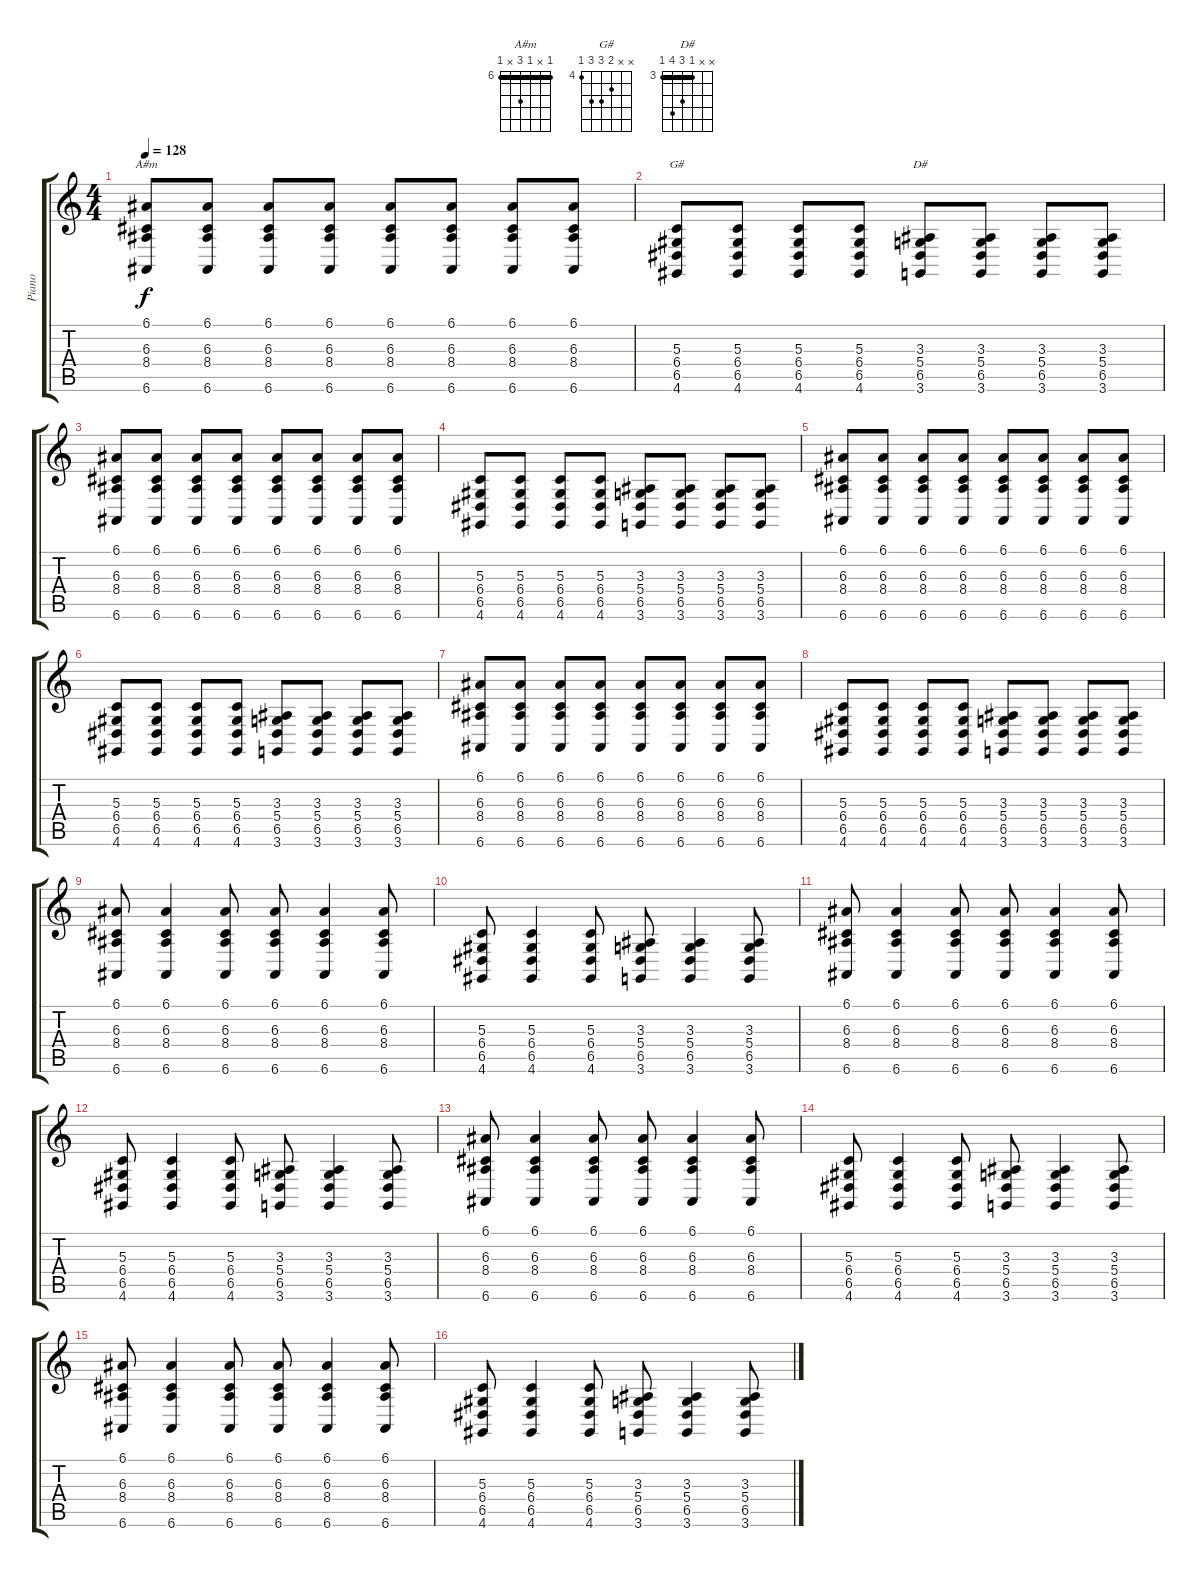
\track ("Piano" "Piano") {instrument electricgrandpiano}
\staff {score tabs}
\tuning (E4 B3 G3 D3 A2 E2) {hide}
\chord ("A#m" 6 x 6 8 x 6) {firstfret 6 barre 6}
\chord ("G#" x x 5 6 6 4) {firstfret 4}
\chord ("D#" x x 3 5 6 3) {firstfret 3 barre 3}
\ts (4 4)
\tempo 128
\clef g2
\ks c
(6.1 6.3 8.4 6.6).8{ch "A#m" dy f} (6.1 6.3 8.4 6.6).8 (6.1 6.3 8.4 6.6).8 (6.1 6.3 8.4 6.6).8 (6.1 6.3 8.4 6.6).8 (6.1 6.3 8.4 6.6).8 (6.1 6.3 8.4 6.6).8 (6.1 6.3 8.4 6.6).8 |
(5.3 6.4 6.5 4.6).8{ch "G#"} (5.3 6.4 6.5 4.6).8 (5.3 6.4 6.5 4.6).8 (5.3 6.4 6.5 4.6).8 (3.3 5.4 6.5 3.6).8{ch "D#"} (3.3 5.4 6.5 3.6).8 (3.3 5.4 6.5 3.6).8 (3.3 5.4 6.5 3.6).8 |
(6.1 6.3 8.4 6.6).8 (6.1 6.3 8.4 6.6).8 (6.1 6.3 8.4 6.6).8 (6.1 6.3 8.4 6.6).8 (6.1 6.3 8.4 6.6).8 (6.1 6.3 8.4 6.6).8 (6.1 6.3 8.4 6.6).8 (6.1 6.3 8.4 6.6).8 |
(5.3 6.4 6.5 4.6).8 (5.3 6.4 6.5 4.6).8 (5.3 6.4 6.5 4.6).8 (5.3 6.4 6.5 4.6).8 (3.3 5.4 6.5 3.6).8 (3.3 5.4 6.5 3.6).8 (3.3 5.4 6.5 3.6).8 (3.3 5.4 6.5 3.6).8 |
(6.1 6.3 8.4 6.6).8 (6.1 6.3 8.4 6.6).8 (6.1 6.3 8.4 6.6).8 (6.1 6.3 8.4 6.6).8 (6.1 6.3 8.4 6.6).8 (6.1 6.3 8.4 6.6).8 (6.1 6.3 8.4 6.6).8 (6.1 6.3 8.4 6.6).8 |
(5.3 6.4 6.5 4.6).8 (5.3 6.4 6.5 4.6).8 (5.3 6.4 6.5 4.6).8 (5.3 6.4 6.5 4.6).8 (3.3 5.4 6.5 3.6).8 (3.3 5.4 6.5 3.6).8 (3.3 5.4 6.5 3.6).8 (3.3 5.4 6.5 3.6).8 |
(6.1 6.3 8.4 6.6).8 (6.1 6.3 8.4 6.6).8 (6.1 6.3 8.4 6.6).8 (6.1 6.3 8.4 6.6).8 (6.1 6.3 8.4 6.6).8 (6.1 6.3 8.4 6.6).8 (6.1 6.3 8.4 6.6).8 (6.1 6.3 8.4 6.6).8 |
(5.3 6.4 6.5 4.6).8 (5.3 6.4 6.5 4.6).8 (5.3 6.4 6.5 4.6).8 (5.3 6.4 6.5 4.6).8 (3.3 5.4 6.5 3.6).8 (3.3 5.4 6.5 3.6).8 (3.3 5.4 6.5 3.6).8 (3.3 5.4 6.5 3.6).8 |
(6.1 6.3 8.4 6.6).8 (6.1 6.3 8.4 6.6).4 (6.1 6.3 8.4 6.6).8 (6.1 6.3 8.4 6.6).8 (6.1 6.3 8.4 6.6).4 (6.1 6.3 8.4 6.6).8 |
(5.3 6.4 6.5 4.6).8 (5.3 6.4 6.5 4.6).4 (5.3 6.4 6.5 4.6).8 (3.3 5.4 6.5 3.6).8 (3.3 5.4 6.5 3.6).4 (3.3 5.4 6.5 3.6).8 |
(6.1 6.3 8.4 6.6).8 (6.1 6.3 8.4 6.6).4 (6.1 6.3 8.4 6.6).8 (6.1 6.3 8.4 6.6).8 (6.1 6.3 8.4 6.6).4 (6.1 6.3 8.4 6.6).8 |
(5.3 6.4 6.5 4.6).8 (5.3 6.4 6.5 4.6).4 (5.3 6.4 6.5 4.6).8 (3.3 5.4 6.5 3.6).8 (3.3 5.4 6.5 3.6).4 (3.3 5.4 6.5 3.6).8 |
(6.1 6.3 8.4 6.6).8 (6.1 6.3 8.4 6.6).4 (6.1 6.3 8.4 6.6).8 (6.1 6.3 8.4 6.6).8 (6.1 6.3 8.4 6.6).4 (6.1 6.3 8.4 6.6).8 |
(5.3 6.4 6.5 4.6).8 (5.3 6.4 6.5 4.6).4 (5.3 6.4 6.5 4.6).8 (3.3 5.4 6.5 3.6).8 (3.3 5.4 6.5 3.6).4 (3.3 5.4 6.5 3.6).8 |
(6.1 6.3 8.4 6.6).8 (6.1 6.3 8.4 6.6).4 (6.1 6.3 8.4 6.6).8 (6.1 6.3 8.4 6.6).8 (6.1 6.3 8.4 6.6).4 (6.1 6.3 8.4 6.6).8 |
(5.3 6.4 6.5 4.6).8 (5.3 6.4 6.5 4.6).4 (5.3 6.4 6.5 4.6).8 (3.3 5.4 6.5 3.6).8 (3.3 5.4 6.5 3.6).4 (3.3 5.4 6.5 3.6).8
